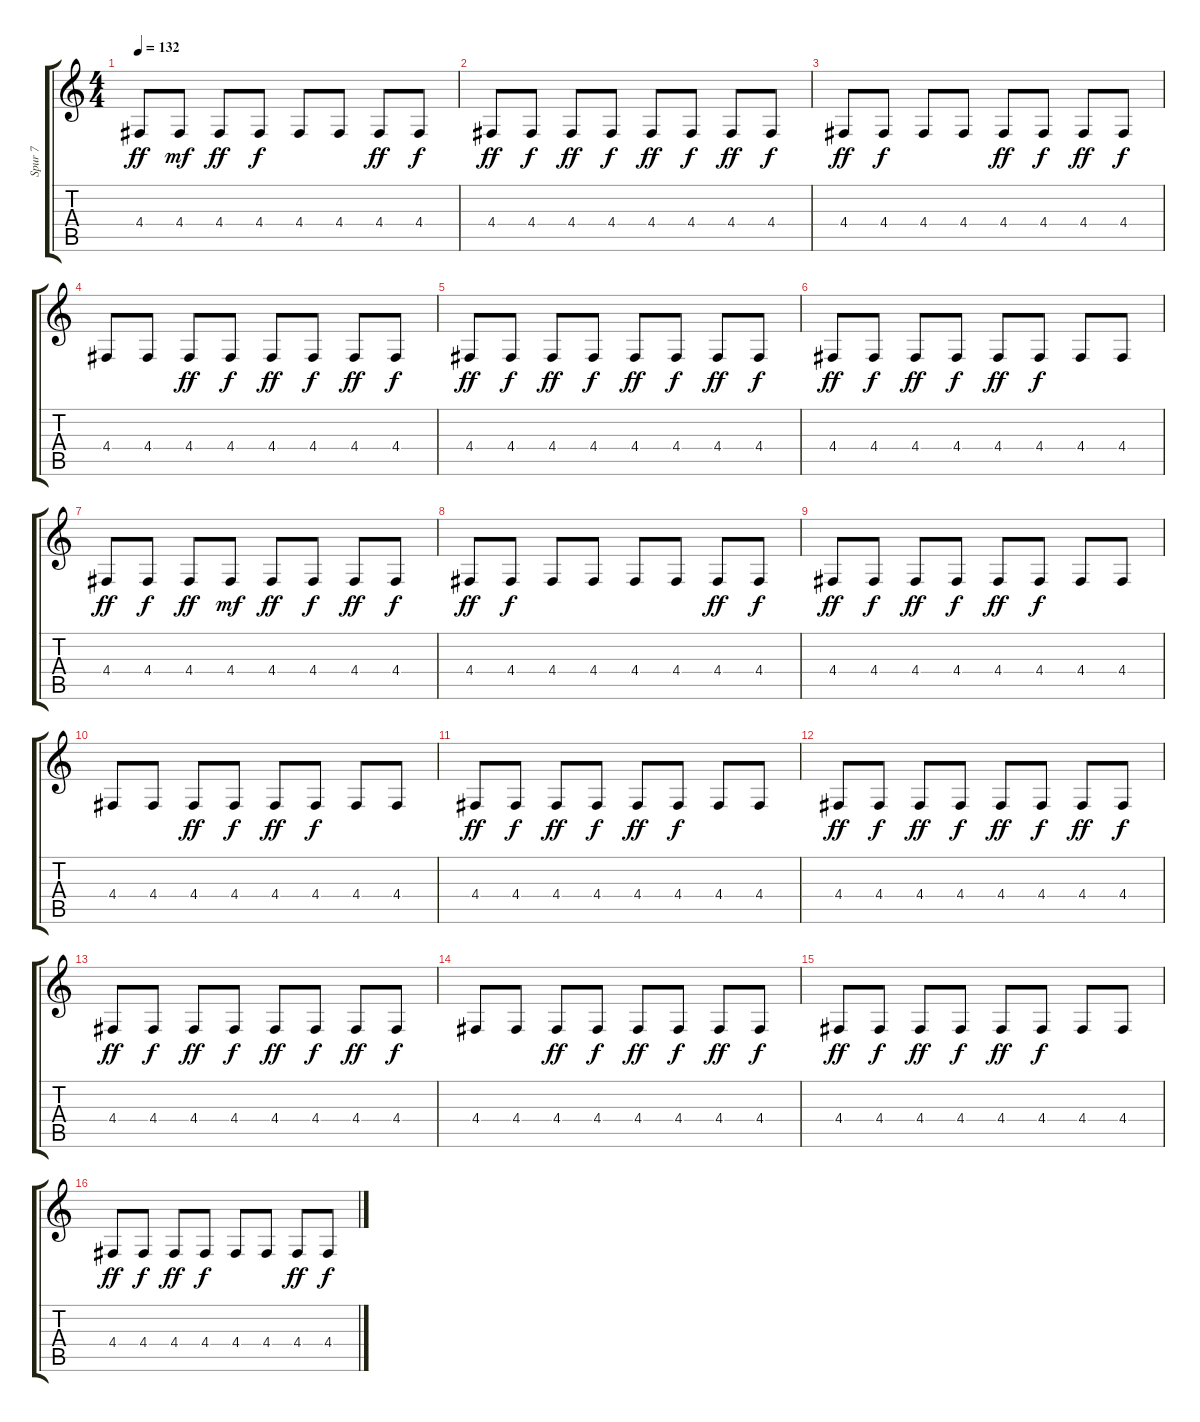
\track ("Spur 7" "Spur 7") {instrument celesta}
\staff {score tabs}
\tuning (E4 B3 G3 D3 A2 E2) {hide}
\ts (4 4)
\tempo 132
\clef g2
\ks c
4.4.8{dy ff} 4.4.8{dy mf} 4.4.8{dy ff} 4.4.8{dy f} 4.4.8 4.4.8 4.4.8{dy ff} 4.4.8{dy f} |
4.4.8{dy ff} 4.4.8{dy f} 4.4.8{dy ff} 4.4.8{dy f} 4.4.8{dy ff} 4.4.8{dy f} 4.4.8{dy ff} 4.4.8{dy f} |
4.4.8{dy ff} 4.4.8{dy f} 4.4.8 4.4.8 4.4.8{dy ff} 4.4.8{dy f} 4.4.8{dy ff} 4.4.8{dy f} |
4.4.8 4.4.8 4.4.8{dy ff} 4.4.8{dy f} 4.4.8{dy ff} 4.4.8{dy f} 4.4.8{dy ff} 4.4.8{dy f} |
4.4.8{dy ff} 4.4.8{dy f} 4.4.8{dy ff} 4.4.8{dy f} 4.4.8{dy ff} 4.4.8{dy f} 4.4.8{dy ff} 4.4.8{dy f} |
4.4.8{dy ff} 4.4.8{dy f} 4.4.8{dy ff} 4.4.8{dy f} 4.4.8{dy ff} 4.4.8{dy f} 4.4.8 4.4.8 |
4.4.8{dy ff} 4.4.8{dy f} 4.4.8{dy ff} 4.4.8{dy mf} 4.4.8{dy ff} 4.4.8{dy f} 4.4.8{dy ff} 4.4.8{dy f} |
4.4.8{dy ff} 4.4.8{dy f} 4.4.8 4.4.8 4.4.8 4.4.8 4.4.8{dy ff} 4.4.8{dy f} |
4.4.8{dy ff} 4.4.8{dy f} 4.4.8{dy ff} 4.4.8{dy f} 4.4.8{dy ff} 4.4.8{dy f} 4.4.8 4.4.8 |
4.4.8 4.4.8 4.4.8{dy ff} 4.4.8{dy f} 4.4.8{dy ff} 4.4.8{dy f} 4.4.8 4.4.8 |
4.4.8{dy ff} 4.4.8{dy f} 4.4.8{dy ff} 4.4.8{dy f} 4.4.8{dy ff} 4.4.8{dy f} 4.4.8 4.4.8 |
4.4.8{dy ff} 4.4.8{dy f} 4.4.8{dy ff} 4.4.8{dy f} 4.4.8{dy ff} 4.4.8{dy f} 4.4.8{dy ff} 4.4.8{dy f} |
4.4.8{dy ff} 4.4.8{dy f} 4.4.8{dy ff} 4.4.8{dy f} 4.4.8{dy ff} 4.4.8{dy f} 4.4.8{dy ff} 4.4.8{dy f} |
4.4.8 4.4.8 4.4.8{dy ff} 4.4.8{dy f} 4.4.8{dy ff} 4.4.8{dy f} 4.4.8{dy ff} 4.4.8{dy f} |
4.4.8{dy ff} 4.4.8{dy f} 4.4.8{dy ff} 4.4.8{dy f} 4.4.8{dy ff} 4.4.8{dy f} 4.4.8 4.4.8 |
4.4.8{dy ff} 4.4.8{dy f} 4.4.8{dy ff} 4.4.8{dy f} 4.4.8 4.4.8 4.4.8{dy ff} 4.4.8{dy f}
